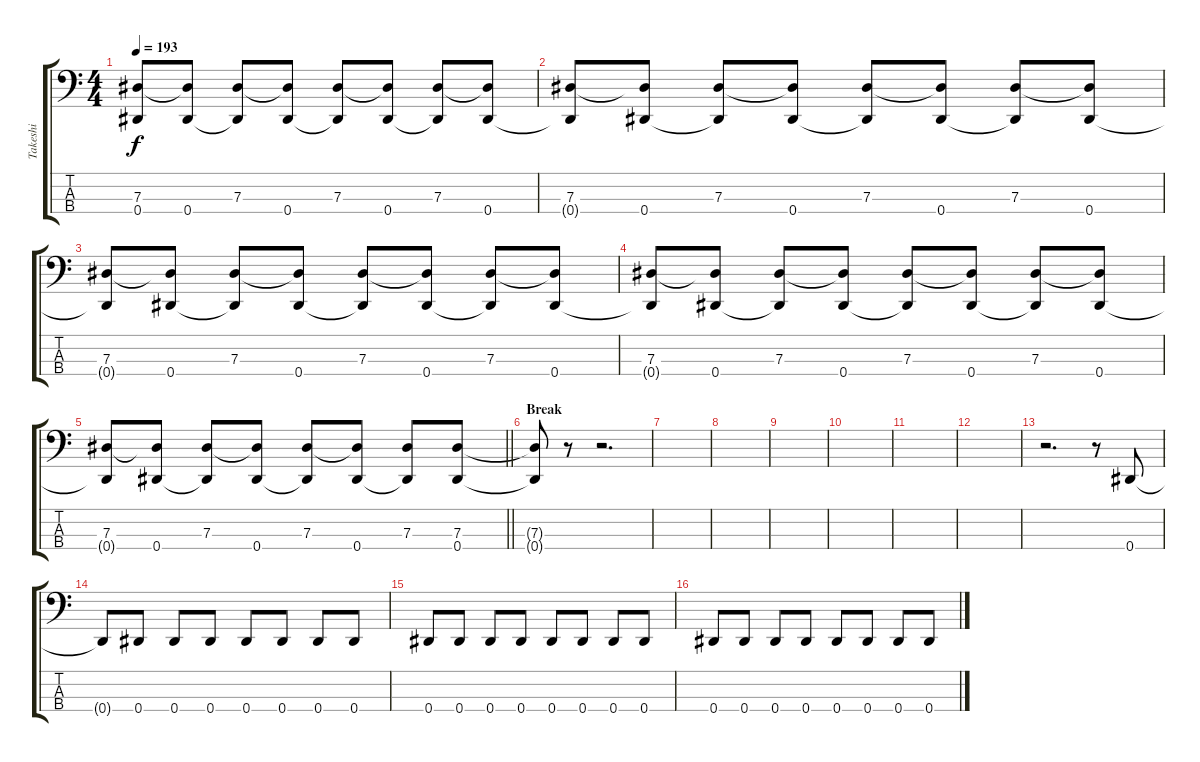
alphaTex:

\track ("Takeshi" "Takeshi") {instrument electricbasspick}
\staff {score tabs}
\tuning (Gb2 Db2 Ab1 Eb1) {hide}
\ts (4 4)
\tempo 193
\clef f4
\ks c
(7.3 0.4{t}).8{dy f} (7.3{t} 0.4).8 (7.3 0.4{t}).8 (7.3{t} 0.4).8 (7.3 0.4{t}).8 (7.3{t} 0.4).8 (7.3 0.4{t}).8 (7.3{t} 0.4).8 |
(7.3 0.4{t}).8 (7.3{t} 0.4).8 (7.3 0.4{t}).8 (7.3{t} 0.4).8 (7.3 0.4{t}).8 (7.3{t} 0.4).8 (7.3 0.4{t}).8 (7.3{t} 0.4).8 |
(7.3 0.4{t}).8 (7.3{t} 0.4).8 (7.3 0.4{t}).8 (7.3{t} 0.4).8 (7.3 0.4{t}).8 (7.3{t} 0.4).8 (7.3 0.4{t}).8 (7.3{t} 0.4).8 |
(7.3 0.4{t}).8 (7.3{t} 0.4).8 (7.3 0.4{t}).8 (7.3{t} 0.4).8 (7.3 0.4{t}).8 (7.3{t} 0.4).8 (7.3 0.4{t}).8 (7.3{t} 0.4).8 |
\barLineRight lightlight
(7.3 0.4{t}).8 (7.3{t} 0.4).8 (7.3 0.4{t}).8 (7.3{t} 0.4).8 (7.3 0.4{t}).8 (7.3{t} 0.4).8 (7.3 0.4{t}).8 (7.3 0.4).8 |
\section ("" "Break")
(7.3{t} 0.4{t}).8 r.8 r.2{d} |
|
|
|
|
|
|
r.2{d} r.8 0.4.8 |
0.4{t}.8 0.4.8 0.4.8 0.4.8 0.4.8 0.4.8 0.4.8 0.4.8 |
0.4.8 0.4.8 0.4.8 0.4.8 0.4.8 0.4.8 0.4.8 0.4.8 |
0.4.8 0.4.8 0.4.8 0.4.8 0.4.8 0.4.8 0.4.8 0.4.8
